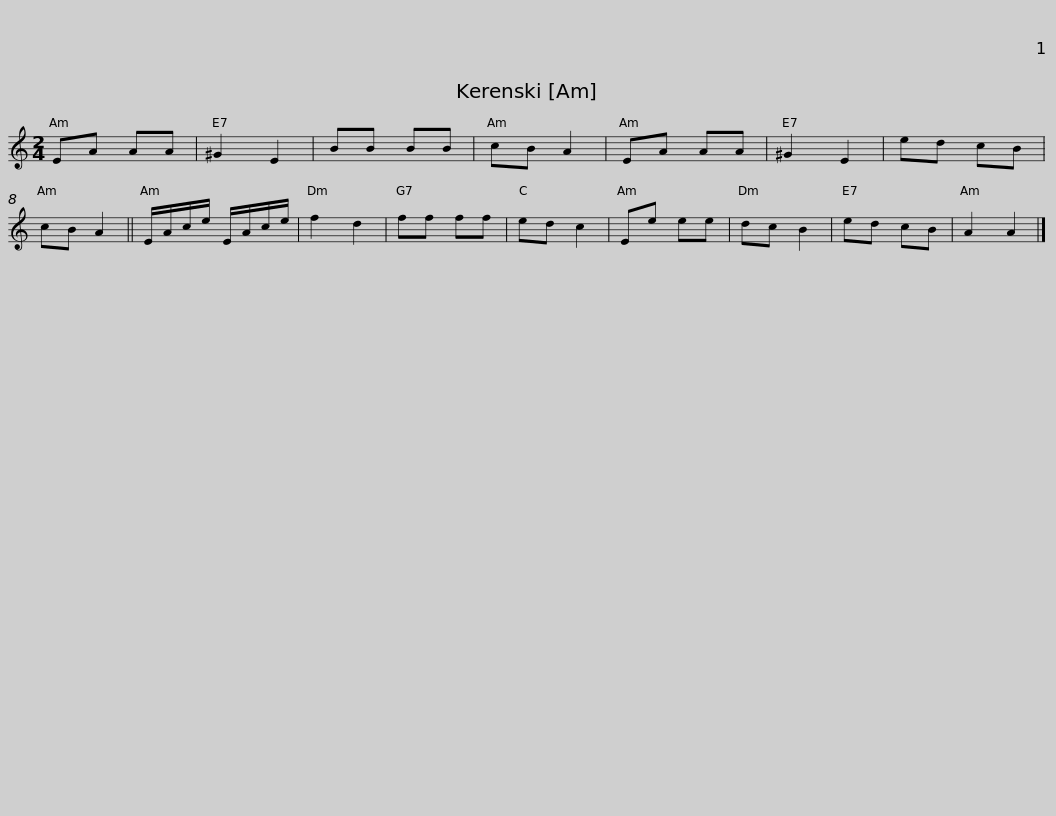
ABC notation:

X:1
L:1/8
M:2/4
I:linebreak $
K:C
V:1 treble
V:1
 EA AA | ^G2 E2 | BB BB | cB A2 | EA AA | %5
 ^G2 E2 | ed cB | cB A2 || E/A/c/e/ E/A/c/e/ | f2 d2 | %10
 ff ff |$ ed c2 | Ee ee | dc B2 | ed cB | %15
 A2 A2 |] %16
